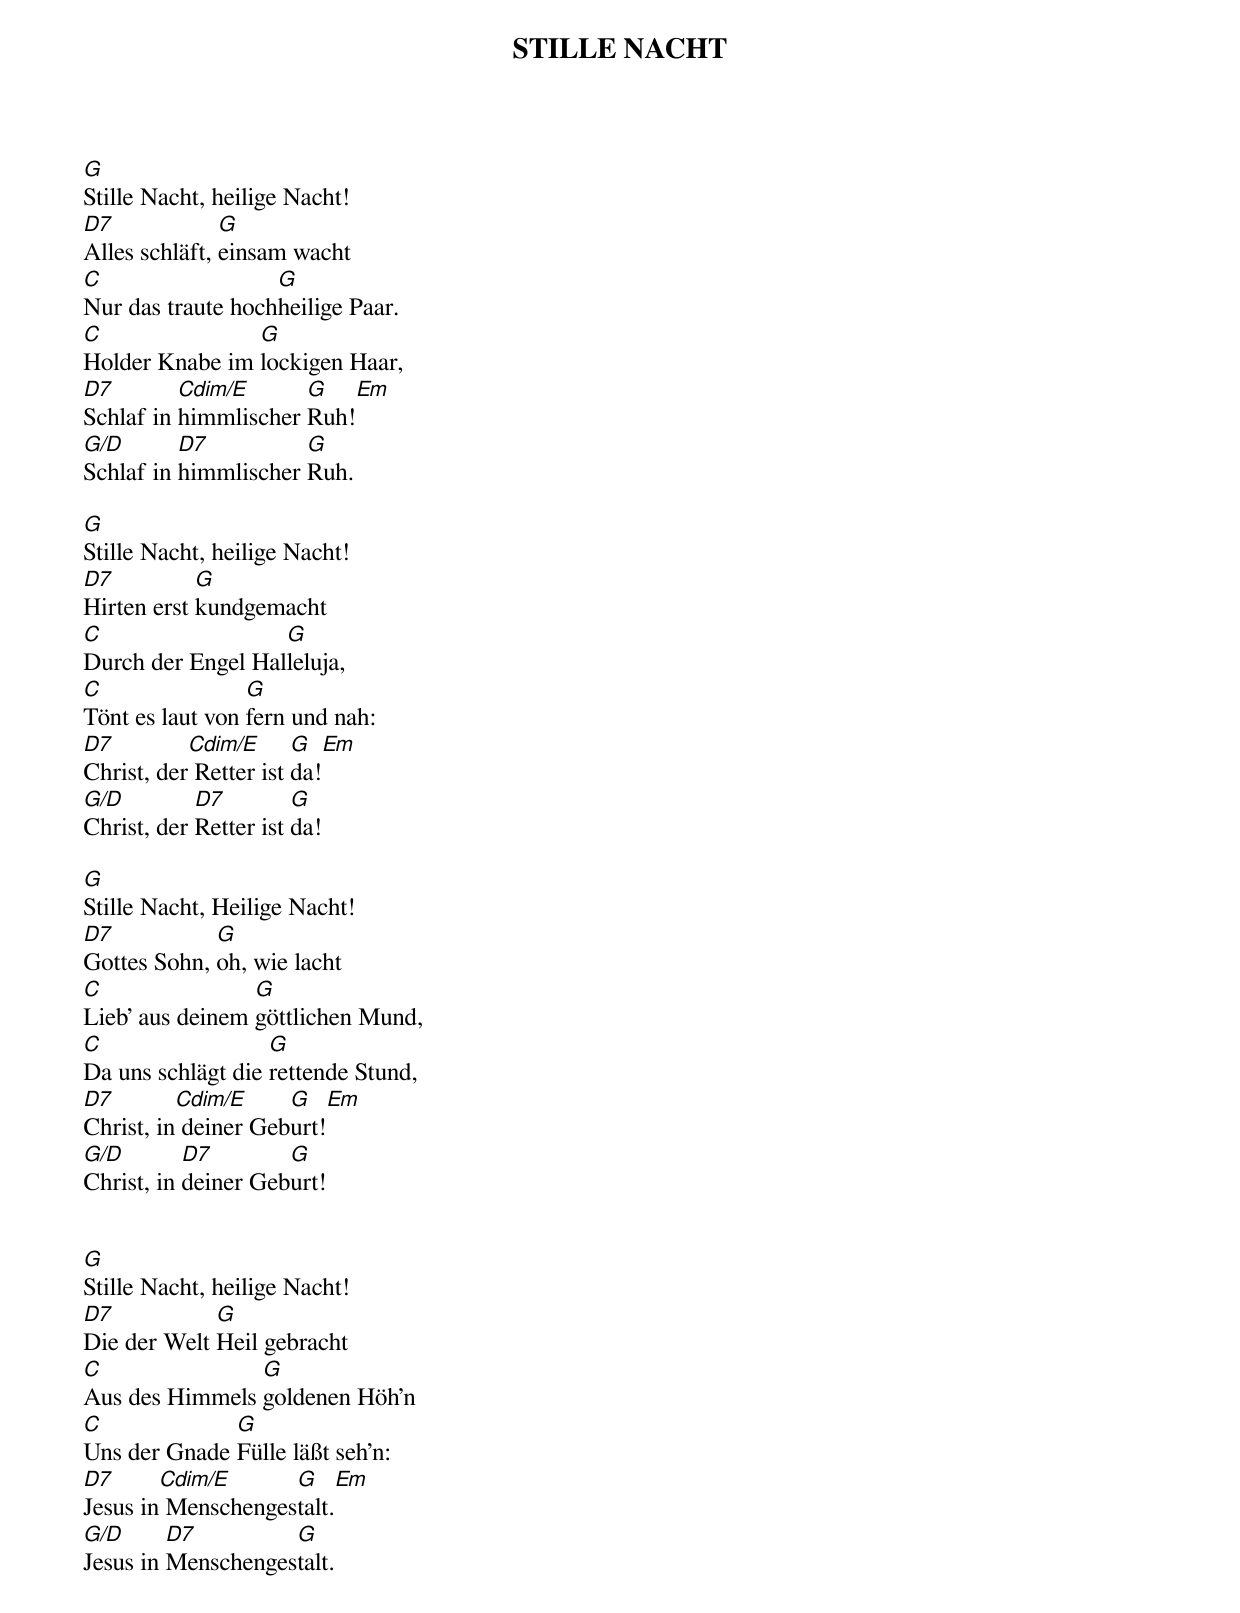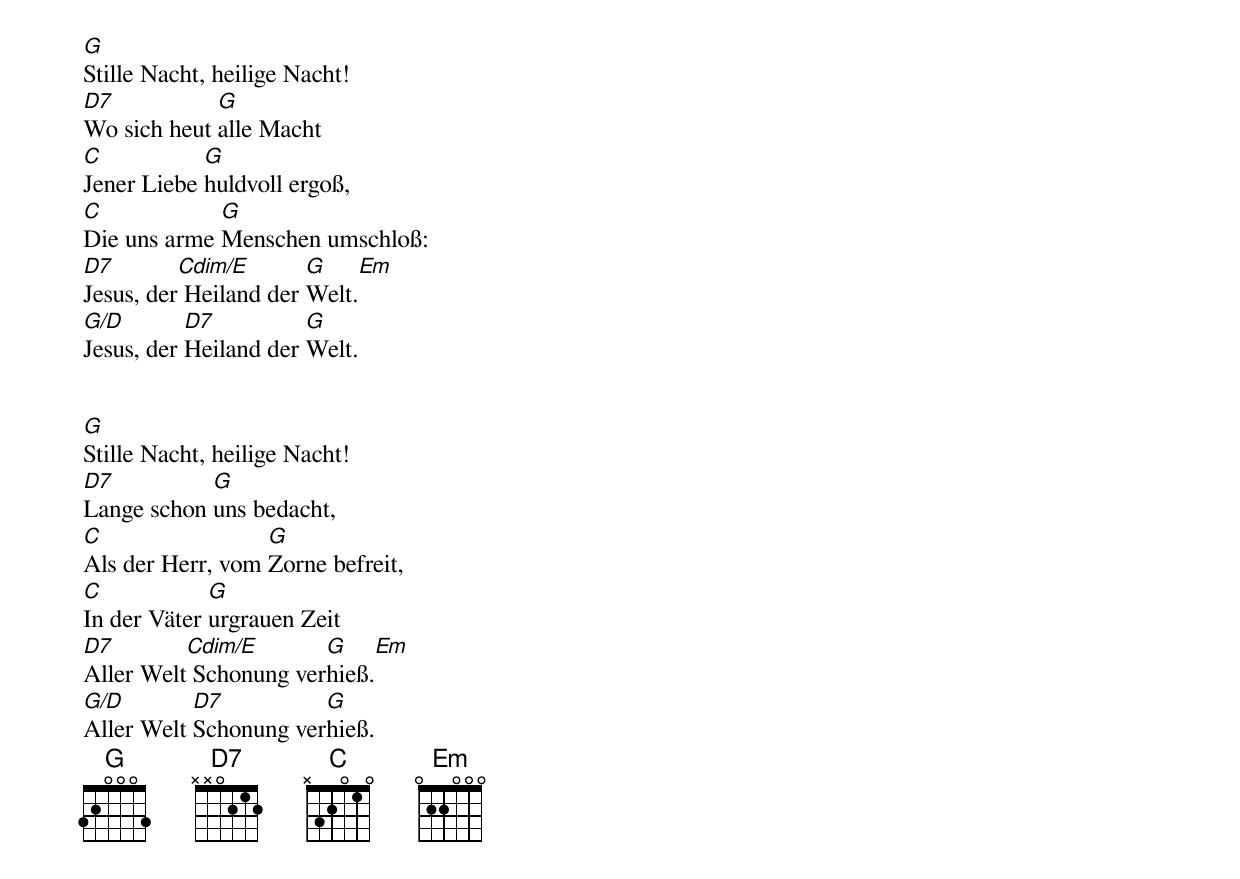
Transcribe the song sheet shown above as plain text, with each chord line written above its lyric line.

STILLE NACHT


G
Stille Nacht, heilige Nacht!
D7             G
Alles schläft, einsam wacht
C                  G
Nur das traute hochheilige Paar.
C               G
Holder Knabe im lockigen Haar,
D7        Cdim/E      G     Em
Schlaf in himmlischer Ruh!
G/D       D7          G
Schlaf in himmlischer Ruh.

G
Stille Nacht, heilige Nacht!
D7          G
Hirten erst kundgemacht
C                  G
Durch der Engel Halleluja,
C                G
Tönt es laut von fern und nah:
D7         Cdim/E      G     Em
Christ, der Retter ist da!
G/D         D7         G
Christ, der Retter ist da!

G
Stille Nacht, Heilige Nacht!
D7           G
Gottes Sohn, oh, wie lacht
C                G
Lieb' aus deinem göttlichen Mund,
C                  G
Da uns schlägt die rettende Stund,
D7        Cdim/E     G     Em
Christ, in deiner Geburt!
G/D        D7        G
Christ, in deiner Geburt!


G
Stille Nacht, heilige Nacht!
D7           G
Die der Welt Heil gebracht
C               G
Aus des Himmels goldenen Höh'n
C             G
Uns der Gnade Fülle läßt seh'n:
D7      Cdim/E      G     Em
Jesus in Menschengestalt.
G/D      D7         G
Jesus in Menschengestalt.


G
Stille Nacht, heilige Nacht!
D7           G
Wo sich heut alle Macht
C           G
Jener Liebe huldvoll ergoß,
C            G
Die uns arme Menschen umschloß:
D7        Cdim/E       G     Em
Jesus, der Heiland der Welt.
G/D        D7          G
Jesus, der Heiland der Welt.


G
Stille Nacht, heilige Nacht!
D7          G
Lange schon uns bedacht,
C                 G
Als der Herr, vom Zorne befreit,
C            G
In der Väter urgrauen Zeit
D7        Cdim/E       G     Em
Aller Welt Schonung verhieß.
G/D        D7          G
Aller Welt Schonung verhieß.
